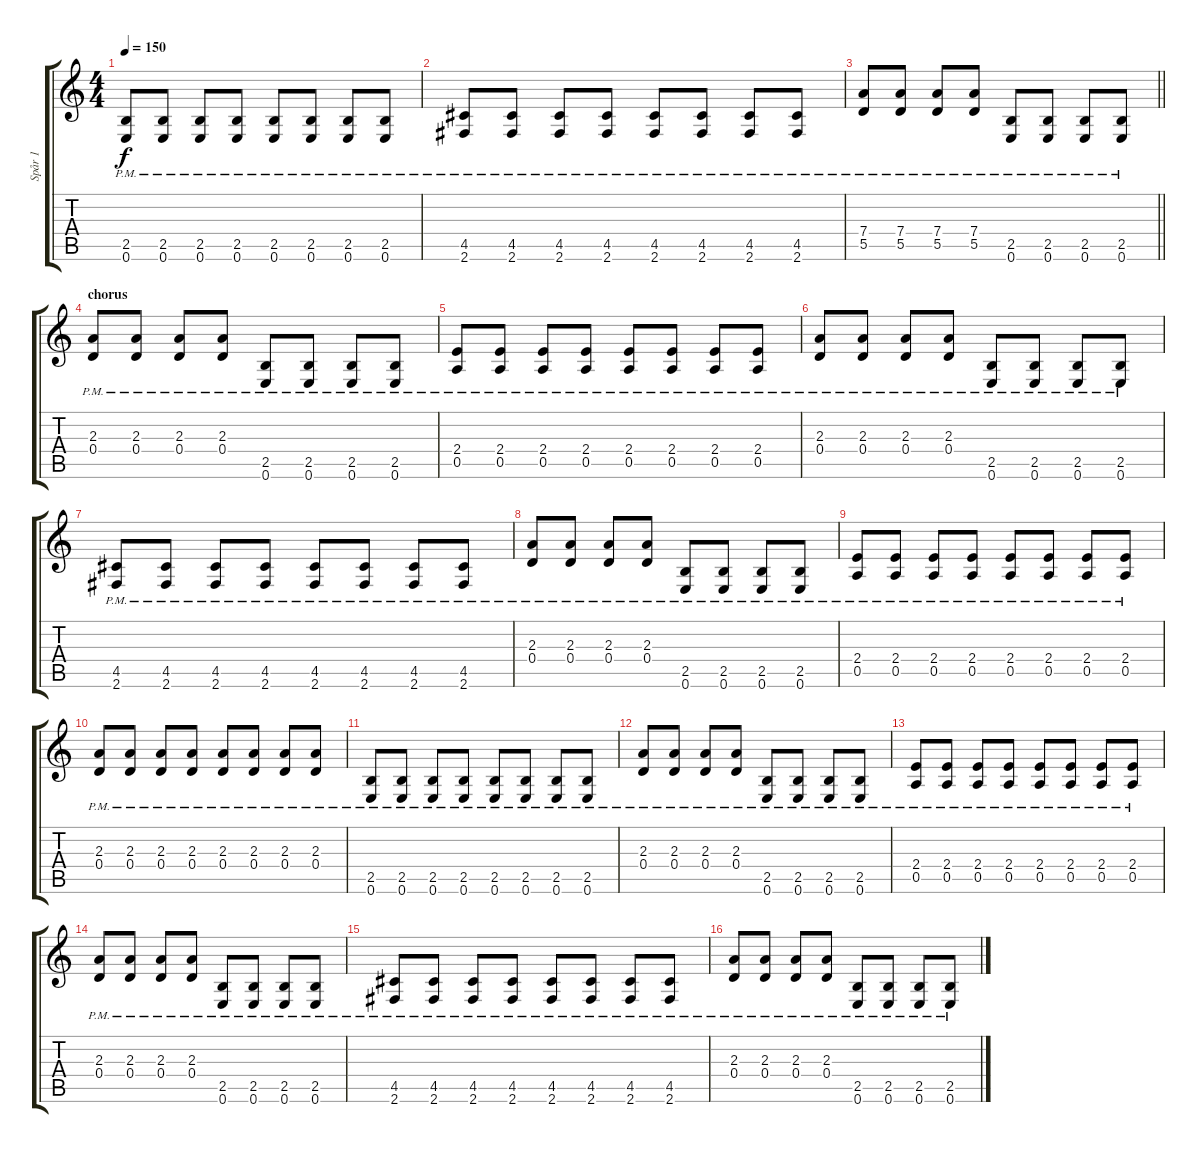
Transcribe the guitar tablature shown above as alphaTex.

\track ("Spår 1" "Spår 1") {instrument distortionguitar}
\staff {score tabs}
\tuning (E4 B3 G3 D3 A2 E2) {hide}
\ts (4 4)
\tempo 150
\clef g2
\ks c
(2.5{pm} 0.6{pm}).8{dy f} (2.5{pm} 0.6{pm}).8 (2.5{pm} 0.6{pm}).8 (2.5{pm} 0.6{pm}).8 (2.5{pm} 0.6{pm}).8 (2.5{pm} 0.6{pm}).8 (2.5{pm} 0.6{pm}).8 (2.5{pm} 0.6{pm}).8 |
(4.5{pm} 2.6{pm}).8 (4.5{pm} 2.6{pm}).8 (4.5{pm} 2.6{pm}).8 (4.5{pm} 2.6{pm}).8 (4.5{pm} 2.6{pm}).8 (4.5{pm} 2.6{pm}).8 (4.5{pm} 2.6{pm}).8 (4.5{pm} 2.6{pm}).8 |
\barLineRight lightlight
(7.4{pm} 5.5{pm}).8 (7.4{pm} 5.5{pm}).8 (7.4{pm} 5.5{pm}).8 (7.4{pm} 5.5{pm}).8 (2.5{pm} 0.6{pm}).8 (2.5{pm} 0.6{pm}).8 (2.5{pm} 0.6{pm}).8 (2.5{pm} 0.6{pm}).8 |
\section ("" "chorus")
(2.3{pm} 0.4{pm}).8 (2.3{pm} 0.4{pm}).8 (2.3{pm} 0.4{pm}).8 (2.3{pm} 0.4{pm}).8 (2.5{pm} 0.6{pm}).8 (2.5{pm} 0.6{pm}).8 (2.5{pm} 0.6{pm}).8 (2.5{pm} 0.6{pm}).8 |
(2.4{pm} 0.5{pm}).8 (2.4{pm} 0.5{pm}).8 (2.4{pm} 0.5{pm}).8 (2.4{pm} 0.5{pm}).8 (2.4{pm} 0.5{pm}).8 (2.4{pm} 0.5{pm}).8 (2.4{pm} 0.5{pm}).8 (2.4{pm} 0.5{pm}).8 |
(2.3{pm} 0.4{pm}).8 (2.3{pm} 0.4{pm}).8 (2.3{pm} 0.4{pm}).8 (2.3{pm} 0.4{pm}).8 (2.5{pm} 0.6{pm}).8 (2.5{pm} 0.6{pm}).8 (2.5{pm} 0.6{pm}).8 (2.5{pm} 0.6{pm}).8 |
(4.5{pm} 2.6{pm}).8 (4.5{pm} 2.6{pm}).8 (4.5{pm} 2.6{pm}).8 (4.5{pm} 2.6{pm}).8 (4.5{pm} 2.6{pm}).8 (4.5{pm} 2.6{pm}).8 (4.5{pm} 2.6{pm}).8 (4.5{pm} 2.6{pm}).8 |
(2.3{pm} 0.4{pm}).8 (2.3{pm} 0.4{pm}).8 (2.3{pm} 0.4{pm}).8 (2.3{pm} 0.4{pm}).8 (2.5{pm} 0.6{pm}).8 (2.5{pm} 0.6{pm}).8 (2.5{pm} 0.6{pm}).8 (2.5{pm} 0.6{pm}).8 |
(2.4{pm} 0.5{pm}).8 (2.4{pm} 0.5{pm}).8 (2.4{pm} 0.5{pm}).8 (2.4{pm} 0.5{pm}).8 (2.4{pm} 0.5{pm}).8 (2.4{pm} 0.5{pm}).8 (2.4{pm} 0.5{pm}).8 (2.4{pm} 0.5{pm}).8 |
(2.3{pm} 0.4{pm}).8 (2.3{pm} 0.4{pm}).8 (2.3{pm} 0.4{pm}).8 (2.3{pm} 0.4{pm}).8 (2.3{pm} 0.4{pm}).8 (2.3{pm} 0.4{pm}).8 (2.3{pm} 0.4{pm}).8 (2.3{pm} 0.4{pm}).8 |
(2.5{pm} 0.6{pm}).8 (2.5{pm} 0.6{pm}).8 (2.5{pm} 0.6{pm}).8 (2.5{pm} 0.6{pm}).8 (2.5{pm} 0.6{pm}).8 (2.5{pm} 0.6{pm}).8 (2.5{pm} 0.6{pm}).8 (2.5{pm} 0.6{pm}).8 |
(2.3{pm} 0.4{pm}).8 (2.3{pm} 0.4{pm}).8 (2.3{pm} 0.4{pm}).8 (2.3{pm} 0.4{pm}).8 (2.5{pm} 0.6{pm}).8 (2.5{pm} 0.6{pm}).8 (2.5{pm} 0.6{pm}).8 (2.5{pm} 0.6{pm}).8 |
(2.4{pm} 0.5{pm}).8 (2.4{pm} 0.5{pm}).8 (2.4{pm} 0.5{pm}).8 (2.4{pm} 0.5{pm}).8 (2.4{pm} 0.5{pm}).8 (2.4{pm} 0.5{pm}).8 (2.4{pm} 0.5{pm}).8 (2.4{pm} 0.5{pm}).8 |
(2.3{pm} 0.4{pm}).8 (2.3{pm} 0.4{pm}).8 (2.3{pm} 0.4{pm}).8 (2.3{pm} 0.4{pm}).8 (2.5{pm} 0.6{pm}).8 (2.5{pm} 0.6{pm}).8 (2.5{pm} 0.6{pm}).8 (2.5{pm} 0.6{pm}).8 |
(4.5{pm} 2.6{pm}).8 (4.5{pm} 2.6{pm}).8 (4.5{pm} 2.6{pm}).8 (4.5{pm} 2.6{pm}).8 (4.5{pm} 2.6{pm}).8 (4.5{pm} 2.6{pm}).8 (4.5{pm} 2.6{pm}).8 (4.5{pm} 2.6{pm}).8 |
(2.3{pm} 0.4{pm}).8 (2.3{pm} 0.4{pm}).8 (2.3{pm} 0.4{pm}).8 (2.3{pm} 0.4{pm}).8 (2.5{pm} 0.6{pm}).8 (2.5{pm} 0.6{pm}).8 (2.5{pm} 0.6{pm}).8 (2.5{pm} 0.6{pm}).8
